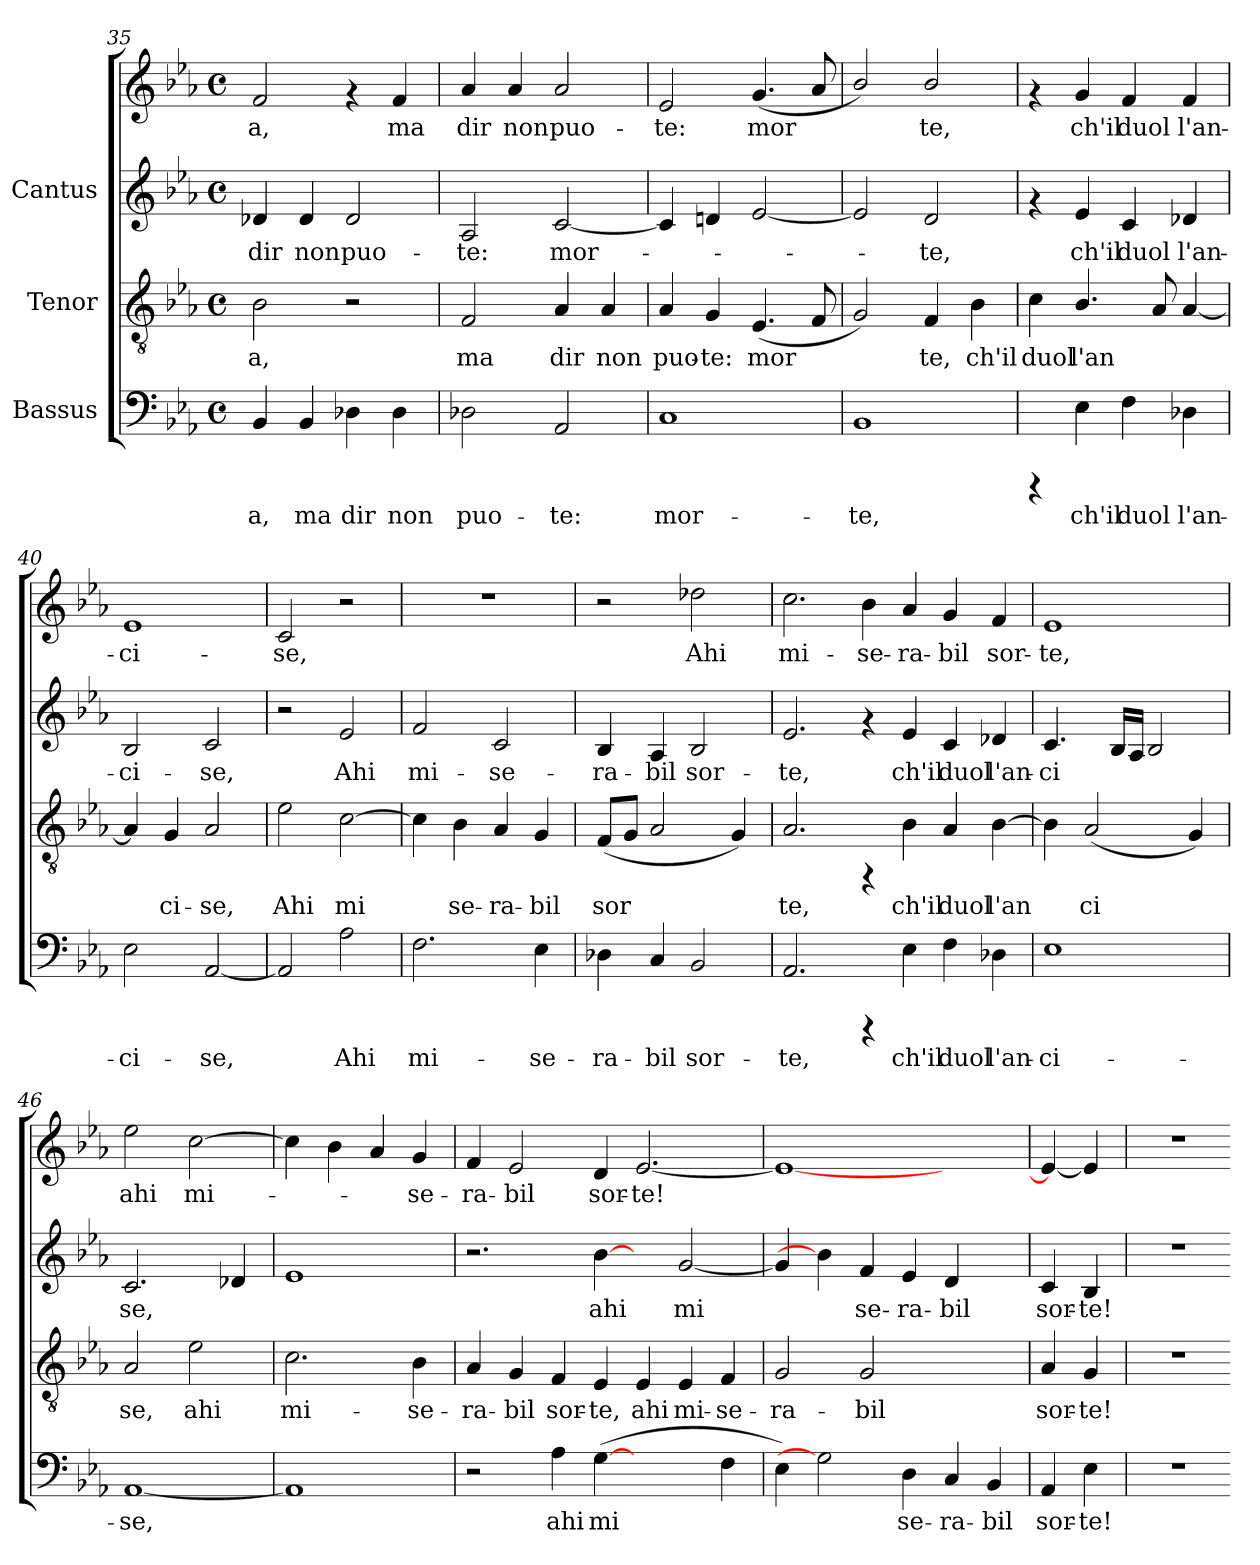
**kern	**text	**kern	**text	**kern	**text	**kern	**text
*part3	*part3	*part2	*part2	*part1	*part1	*part1	*part1
*staff4	*staff4	*staff3	*staff3	*staff2	*staff2	*staff1	*staff1
*I"Bassus	*	*I"Tenor	*	*I"Cantus	*	*	*
*clefF4	*	*clefGv2	*	*clefG2	*	*clefG2	*
*k[b-e-a-]	*	*k[b-e-a-]	*	*k[b-e-a-]	*	*k[b-e-a-]	*
*E-:	*	*E-:	*	*E-:	*	*E-:	*
*M4/4	*	*M4/4	*	*M4/4	*	*M4/4	*
*met(c)	*	*met(c)	*	*met(c)	*	*met(c)	*
=35	=35	=35	=35	=35	=35	=35	=35
!	!LO:LY:b:cj	!	!LO:LY:b:cj	!	!LO:LY:b:cj	!	!LO:LY:b:cj
4BB-/	-a,	2B-\	-a,	4d-X/	dir	2f/	a,
!	!LO:LY:b:cj	!	!	!	!LO:LY:b:cj	!	!
4BB-/	ma	.	.	4d-/	non	.	.
!	!LO:LY:b:cj	!	!	!	!LO:LY:b:cj	!	!
4D-X\	dir	2r	.	2d-/	puo-	4rf	.
!	!LO:LY:b:cj	!	!	!	!	!	!LO:LY:b:cj
4D-\	non	.	.	.	.	4f/	ma
!!LO:LB:g=z
=36	=36	=36	=36	=36	=36	=36	=36
!	!LO:LY:b:cj	!	!LO:LY:b:cj	!	!LO:LY:b:cj	!	!LO:LY:b:cj
2D-X\	puo-	2F/	ma	2A-/	-te:	4a-/	-dir
!	!	!	!	!	!	!	!LO:LY:b:cj
.	.	.	.	.	.	4a-/	non
!	!LO:LY:b:cj	!	!LO:LY:b:cj	!	!LO:LY:b:cj	!	!LO:LY:b:cj
2AA-/	-te:	4A-/	dir	[<2c/	mor-	2a-/	puo-
!	!	!	!LO:LY:b:cj	!	!	!	!
.	.	4A-/	non	.	.	.	.
=37	=37	=37	=37	=37	=37	=37	=37
!	!LO:LY:b:cj	!	!LO:LY:b:cj	!	!	!	!LO:LY:b:cj
1C	mor-	4A-/	puo-	4c/]	.	2e-/	-te:
!	!	!	!LO:LY:b:cj	!	!	!	!
.	.	4G/	-te:	4dn/	.	.	.
!	!	!	!LO:LY:b:cj	!	!	!	!LO:LY:b:cj
.	.	(<4.E-/	mor-	[<2e-/	.	(<4.g/	mor-
!	!	!	!LO:LY:b:cj	!	!	!	!LO:LY:b:cj
.	.	8F/	--	.	.	8a-/	--
=38	=38	=38	=38	=38	=38	=38	=38
!	!LO:LY:b:cj	!	!LO:LY:b:cj	!	!LO:LY:b:cj	!	!LO:LY:b:cj
1BB-	-te,	2G/)	-	2e-/]	.	2b-/)	-
!	!	!	!LO:LY:b:cj	!	!LO:LY:b:cj	!	!LO:LY:b:cj
.	.	4F/	te,	2d/	te,	2b-/	te,
!	!	!	!LO:LY:b:cj	!	!	!	!
.	.	4B-\	ch'il	.	.	.	.
=39	=39	=39	=39	=39	=39	=39	=39
!	!	!	!LO:LY:b:cj	!	!	!	!
4rCCC	.	4c\	duol	4rf	.	4rf	.
!	!LO:LY:b:cj	!	!LO:LY:b:cj	!	!LO:LY:b:cj	!	!LO:LY:b:cj
4E-\	ch'il	4.B-/	l'an-	4e-/	-ch'il	4g/	ch'il
!	!LO:LY:b:cj	!	!	!	!LO:LY:b:cj	!	!LO:LY:b:cj
4F\	duol	.	.	4c/	duol	4f/	duol
!	!	!	!LO:LY:b:cj	!	!	!	!
.	.	8A-/	--	.	.	.	.
!	!LO:LY:b:cj	!	!LO:LY:b:cj	!	!LO:LY:b:cj	!	!LO:LY:b:cj
4D-X\	l'an-	[<4A-/	--	4d-X/	l'an-	4f/	l'an-
=40	=40	=40	=40	=40	=40	=40	=40
!	!LO:LY:b:cj	!	!LO:LY:b:cj	!	!LO:LY:b:cj	!	!LO:LY:b:cj
2E-\	-ci-	4A-/]	-	2B-/	-ci-	1e-	-ci-
!	!	!	!LO:LY:b:cj	!	!	!	!
.	.	4G/	ci-	.	.	.	.
!	!LO:LY:b:cj	!	!LO:LY:b:cj	!	!LO:LY:b:cj	!	!
[<2AA-/	-se,	2A-/	-se,	2c/	-se,	.	.
!!LO:LB:g=z
=41	=41	=41	=41	=41	=41	=41	=41
!	!LO:LY:b:cj	!	!LO:LY:b:cj	!	!	!	!LO:LY:b:cj
2AA-/]	.	2e-\	Ahi	2r	.	2c/	se,
!	!LO:LY:b:cj	!	!LO:LY:b:cj	!	!LO:LY:b:cj	!	!
2A-\	Ahi	[>2c\	mi-	2e-/	Ahi	2r	.
=42	=42	=42	=42	=42	=42	=42	=42
!	!LO:LY:b:cj	!	!LO:LY:b:cj	!	!LO:LY:b:cj	!	!
2.F\	mi-	4c\]	-	2f/	mi-	1r	.
!	!	!	!LO:LY:b:cj	!	!	!	!
.	.	4B-\	se-	.	.	.	.
!	!	!	!LO:LY:b:cj	!	!LO:LY:b:cj	!	!
.	.	4A-/	-ra-	2c/	-se-	.	.
!	!LO:LY:b:cj	!	!LO:LY:b:cj	!	!	!	!
4E-\	-se-	4G/	-bil	.	.	.	.
=43	=43	=43	=43	=43	=43	=43	=43
!	!LO:LY:b:cj	!	!LO:LY:b:cj	!	!LO:LY:b:cj	!	!
4D-X\	-ra-	(<8F/L	sor-	4B-/	ra-	2r	.
!	!	!	!LO:LY:b:cj	!	!	!	!
.	.	8G/J	--	.	.	.	.
!	!LO:LY:b:cj	!	!LO:LY:b:cj	!	!LO:LY:b:cj	!	!
4C/	-bil	2A-/	--	4A-/	-bil	.	.
!	!LO:LY:b:cj	!	!	!	!LO:LY:b:cj	!	!LO:LY:b:cj
2BB-/	sor-	.	.	2B-/	sor-	2dd-X\	-Ahi
!	!	!	!LO:LY:b:cj	!	!	!	!
.	.	4G/)	--	.	.	.	.
=44	=44	=44	=44	=44	=44	=44	=44
!	!LO:LY:b:cj	!	!LO:LY:b:cj	!	!LO:LY:b:cj	!	!LO:LY:b:cj
2.AA-/	-te,	2.A-/	-te,	2.e-/	-te,	2.cc\	-mi-
!	!	!	!	!	!	!	!LO:LY:b:cj
4rCCC	.	4rFF	.	4rf	.	4b-\	-se-
!	!LO:LY:b:cj	!	!LO:LY:b:cj	!	!LO:LY:b:cj	!	!LO:LY:b:cj
4E-\	ch'il	4B-\	ch'il	4e-/	ch'il	4a-/	-ra-
!	!LO:LY:b:cj	!	!LO:LY:b:cj	!	!LO:LY:b:cj	!	!LO:LY:b:cj
4F\	duol	4A-/	duol	4c/	duol	4g/	-bil
!	!LO:LY:b:cj	!	!LO:LY:b:cj	!	!LO:LY:b:cj	!	!LO:LY:b:cj
4D-X\	l'an-	[>4B-\	l'an-	4d-X/	l'an-	4f/	sor-
!!LO:PB:g=z
=45	=45	=45	=45	=45	=45	=45	=45
!	!LO:LY:b:cj	!	!LO:LY:b:cj	!	!LO:LY:b:cj	!	!LO:LY:b:cj
1E-	-ci-	4B-\]	-	4.c/	ci-	1e-	-te,
!	!	!	!LO:LY:b:cj	!	!	!	!
.	.	(<2A-/	ci-	.	.	.	.
!	!	!	!	!	!LO:LY:b:cj	!	!
.	.	.	.	16B-/L	--	.	.
!	!	!	!	!	!LO:LY:b:cj	!	!
.	.	.	.	16A-/J	--	.	.
!	!	!	!	!	!LO:LY:b:cj	!	!
.	.	.	.	2B-/	--	.	.
!	!	!	!LO:LY:b:cj	!	!	!	!
.	.	4G/)	--	.	.	.	.
=46	=46	=46	=46	=46	=46	=46	=46
!	!LO:LY:b:cj	!	!LO:LY:b:cj	!	!LO:LY:b:cj	!	!LO:LY:b:cj
[<1AA-	-se,	2A-/	-se,	2.c/	-se,	2ee-\	-ahi
!	!	!	!LO:LY:b:cj	!	!	!	!LO:LY:b:cj
.	.	2e-\	ahi	.	.	[>2cc\	mi-
!	!	!	!	!	!LO:LY:b:cj	!	!
.	.	.	.	4d-X/	.	.	.
=47	=47	=47	=47	=47	=47	=47	=47
!	!	!	!LO:LY:b:cj	!	!	!	!LO:LY:b:cj
1AA-]	.	2.c\	mi-	1e-	.	4cc\]	.
!	!	!	!	!	!	!	!LO:LY:b:cj
.	.	.	.	.	.	4b-\	.
!	!	!	!	!	!	!	!LO:LY:b:cj
.	.	.	.	.	.	4a-/	.
!	!	!	!LO:LY:b:cj	!	!	!	!LO:LY:b:cj
.	.	4B-\	-se-	.	.	4g/	se-
=48	=48	=48	=48	=48	=48	=48	=48
!	!	!	!LO:LY:b:cj	!	!	!	!LO:LY:b:cj
2r	.	4A-/	-ra-	2.r	.	4f/	-ra-
!	!	!	!LO:LY:b:cj	!	!	!	!LO:LY:b:cj
.	.	4G/	-bil	.	.	2e-/	-bil
!	!LO:LY:b:cj	!	!LO:LY:b:cj	!	!	!	!
4A-\	ahi	4F/	sor-	.	.	.	.
!	!LO:LY:b:cj	!	!LO:LY:b:cj	!	!LO:LY:b:cj	!	!LO:LY:b:cj
(>[4G\	mi-	4E-/	-te,	[4b-\	ahi	4d/	sor-
!	!	!	!LO:LY:b:cj	!	!	!	!LO:LY:b:cj
2ryy	.	4E-/	ahi	4ryy	.	[<2.e-/	-te!
!	!	!	!LO:LY:b:cj	!	!LO:LY:b:cj	!	!
.	.	4E-/	mi-	[<2g/	mi-	.	.
!	!LO:LY:b:cj	!	!LO:LY:b:cj	!	!	!	!
4F\	--	4F/	-se-	.	.	.	.
!!LO:LB:g=z
=49	=49	=49	=49	=49	=49	=49	=49
!	!LO:LY:b:cj	!	!LO:LY:b:cj	!	!LO:LY:b:cj	!	!
4E-\)	-	2G/	-ra-	4g/]	-	1e-_<	.
2G\]	.	.	.	4b-\]	.	.	.
!	!	!	!LO:LY:b:cj	!	!LO:LY:b:cj	!	!
.	.	2G/	-bil	4f/	se-	.	.
!	!LO:LY:b:cj	!	!	!	!LO:LY:b:cj	!	!
4D\	se-	.	.	4e-/	-ra-	.	.
!	!LO:LY:b:cj	!	!	!	!LO:LY:b:cj	!	!
4C/	-ra-	2ryy	.	4d/	-bil	2ryy	.
!	!LO:LY:b:cj	!	!	!	!	!	!
4BB-/	-bil	.	.	4ryy	.	.	.
=50	=50	=50	=50	=50	=50	=50	=50
!	!LO:LY:b:cj	!	!LO:LY:b:cj	!	!LO:LY:b:cj	!	!
4AA-/	sor-	4A-/	sor-	4c/	sor-	4e-/_<	.
!	!LO:LY:b:cj	!	!LO:LY:b:cj	!	!LO:LY:b:cj	!	!
4E-\	-te!	4G/	-te!	4B-/	-te!	4e-/]	.
=51	=51	=51	=51	=51	=51	=51	=51
1r	.	1r	.	1r	.	1r	.
=	==	=	==	==	==	==	==
*-	*-	*-	*-	*-	*-	*-	*-
